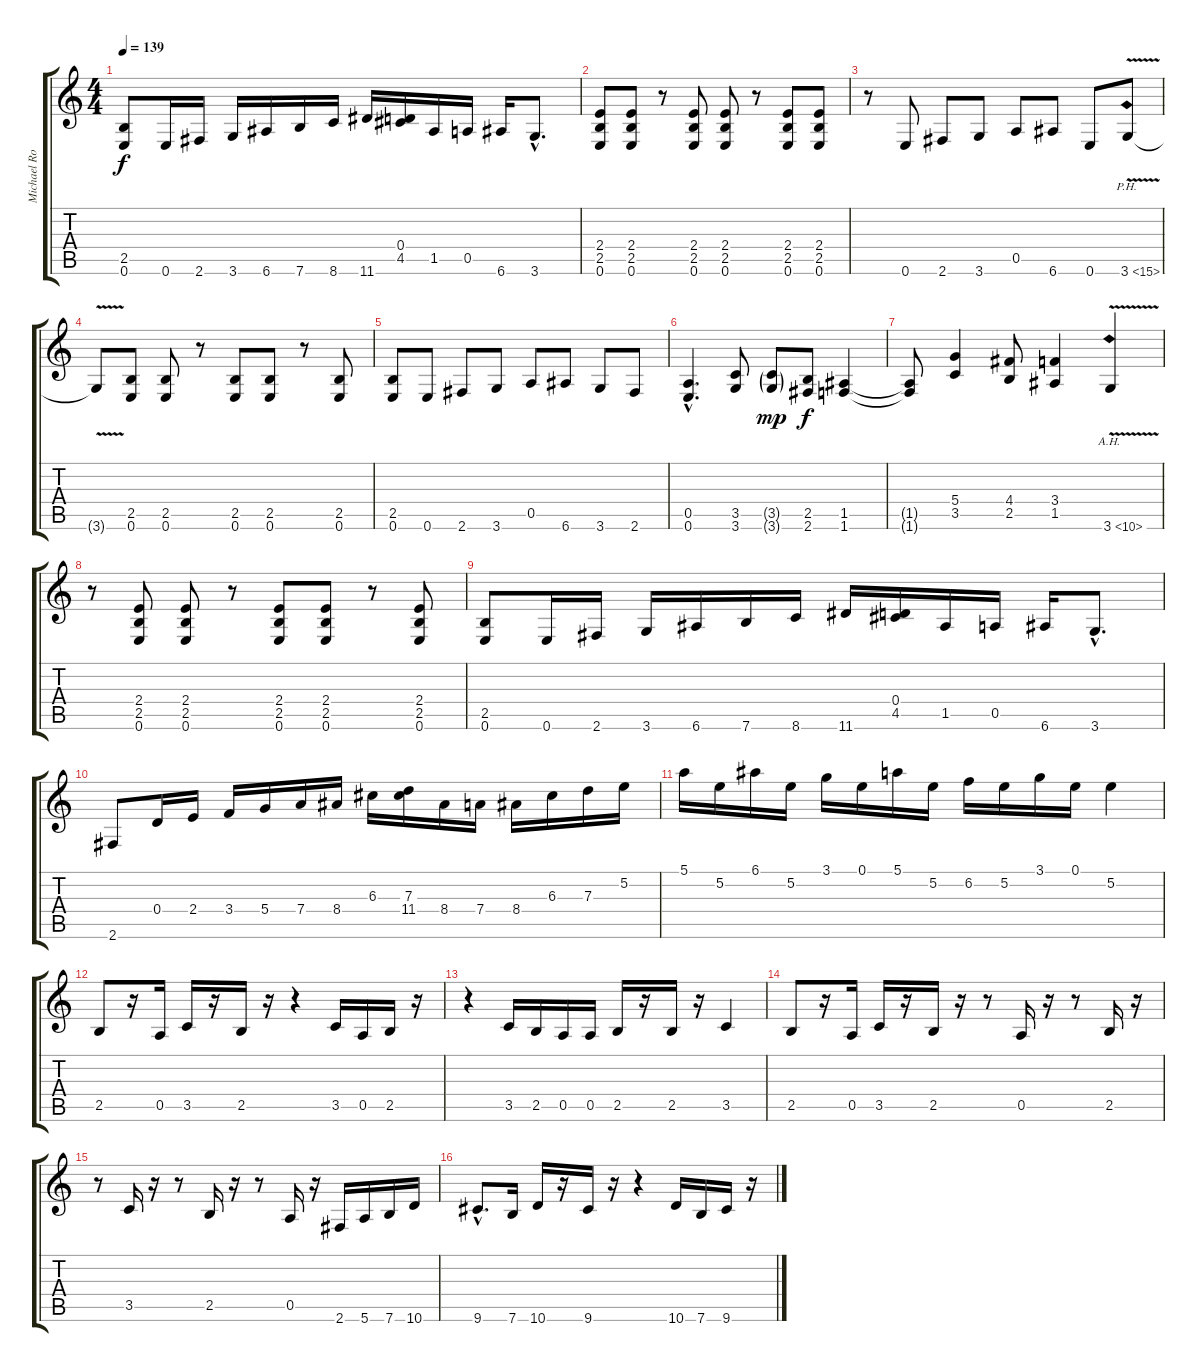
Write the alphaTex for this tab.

\track ("Michael Romeo" "Michael Ro") {instrument distortionguitar}
\staff {score tabs}
\tuning (E4 B3 G3 D3 A2 E2) {hide}
\ts (4 4)
\tempo 139
\clef g2
\ks c
(2.5 0.6).8{dy f} 0.6.16 2.6.16 3.6.16 6.6.16 7.6.16 8.6.16 11.6.16 (0.4 4.5).16 1.5.16 0.5.16 6.6.16 3.6{hac}.8{d} |
(2.4 2.5 0.6).8 (2.4 2.5 0.6).8 r.8 (2.4 2.5 0.6).8 (2.4 2.5 0.6).8 r.8 (2.4 2.5 0.6).8 (2.4 2.5 0.6).8 |
r.8 0.6.8 2.6.8 3.6.8 0.5.8 6.6.8 0.6.8 3.6{ph 12 v}.8 |
3.6{t}.8 (2.5 0.6).8 (2.5 0.6).8 r.8 (2.5 0.6).8 (2.5 0.6).8 r.8 (2.5 0.6).8 |
(2.5 0.6).8 0.6.8 2.6.8 3.6.8 0.5.8 6.6.8 3.6.8 2.6.8 |
(0.5{hac} 0.6{hac}).4{d} (3.5 3.6).8 (3.5{g} 3.6{g}).8{dy mp} (2.5 2.6).8{dy f} (1.5 1.6).4 |
(1.5{t} 1.6{t}).8 (5.4 3.5).4 (4.4 2.5).8 (3.4 1.5).4 3.6{ah 7 v}.4 |
r.8 (2.4 2.5 0.6).8 (2.4 2.5 0.6).8 r.8 (2.4 2.5 0.6).8 (2.4 2.5 0.6).8 r.8 (2.4 2.5 0.6).8 |
(2.5 0.6).8 0.6.16 2.6.16 3.6.16 6.6.16 7.6.16 8.6.16 11.6.16 (0.4 4.5).16 1.5.16 0.5.16 6.6.16 3.6{hac}.8{d} |
2.6.8 0.4.16 2.4.16 3.4.16 5.4.16 7.4.16 8.4.16 6.3.16 (7.3 11.4).16 8.4.16 7.4.16 8.4.16 6.3.16 7.3.16 5.2.16 |
5.1.16 5.2.16 6.1.16 5.2.16 3.1.16 0.1.16 5.1.16 5.2.16 6.2.16 5.2.16 3.1.16 0.1.16 5.2.4 |
2.5.8 r.16 0.5.16 3.5.16 r.16 2.5.16 r.16 r.4 3.5.16 0.5.16 2.5.16 r.16 |
r.4 3.5.16 2.5.16 0.5.16 0.5.16 2.5.16 r.16 2.5.16 r.16 3.5.4 |
2.5.8 r.16 0.5.16 3.5.16 r.16 2.5.16 r.16 r.8 0.5.16 r.16 r.8 2.5.16 r.16 |
r.8 3.5.16 r.16 r.8 2.5.16 r.16 r.8 0.5.16 r.16 2.6.16 5.6.16 7.6.16 10.6.16 |
9.6{hac}.8{d} 7.6.16 10.6.16 r.16 9.6.16 r.16 r.4 10.6.16 7.6.16 9.6.16 r.16
